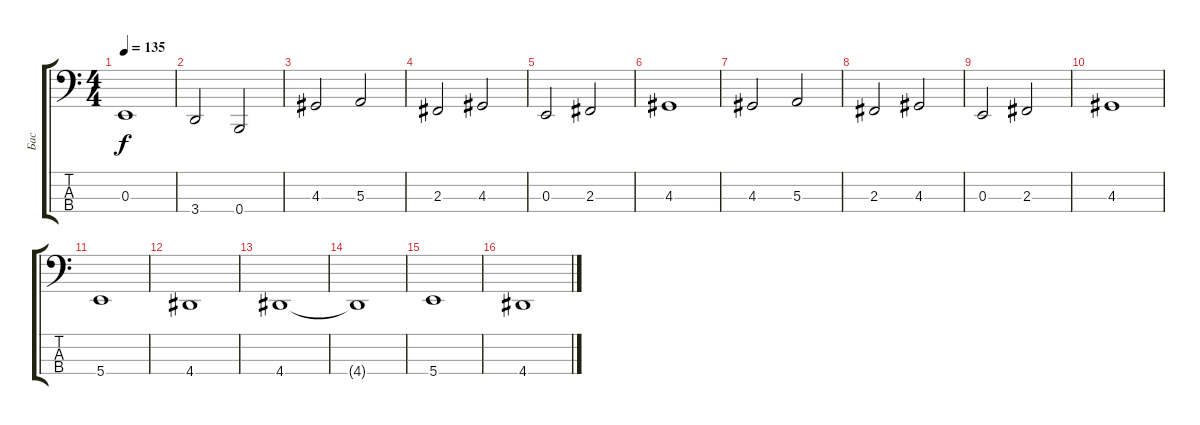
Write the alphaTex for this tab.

\track ("Бас" "Бас") {instrument electricbassfinger}
\staff {score tabs}
\tuning (D2 A1 E1 B0) {hide}
\ts (4 4)
\tempo 135
\clef f4
\ks c
0.3{t}.1{dy f} |
3.4.2 0.4.2 |
4.3.2 5.3.2 |
2.3.2 4.3.2 |
0.3.2 2.3.2 |
4.3.1 |
4.3.2 5.3.2 |
2.3.2 4.3.2 |
0.3.2 2.3.2 |
4.3.1 |
5.4.1 |
4.4.1 |
4.4.1 |
4.4{t}.1 |
5.4.1 |
4.4.1
